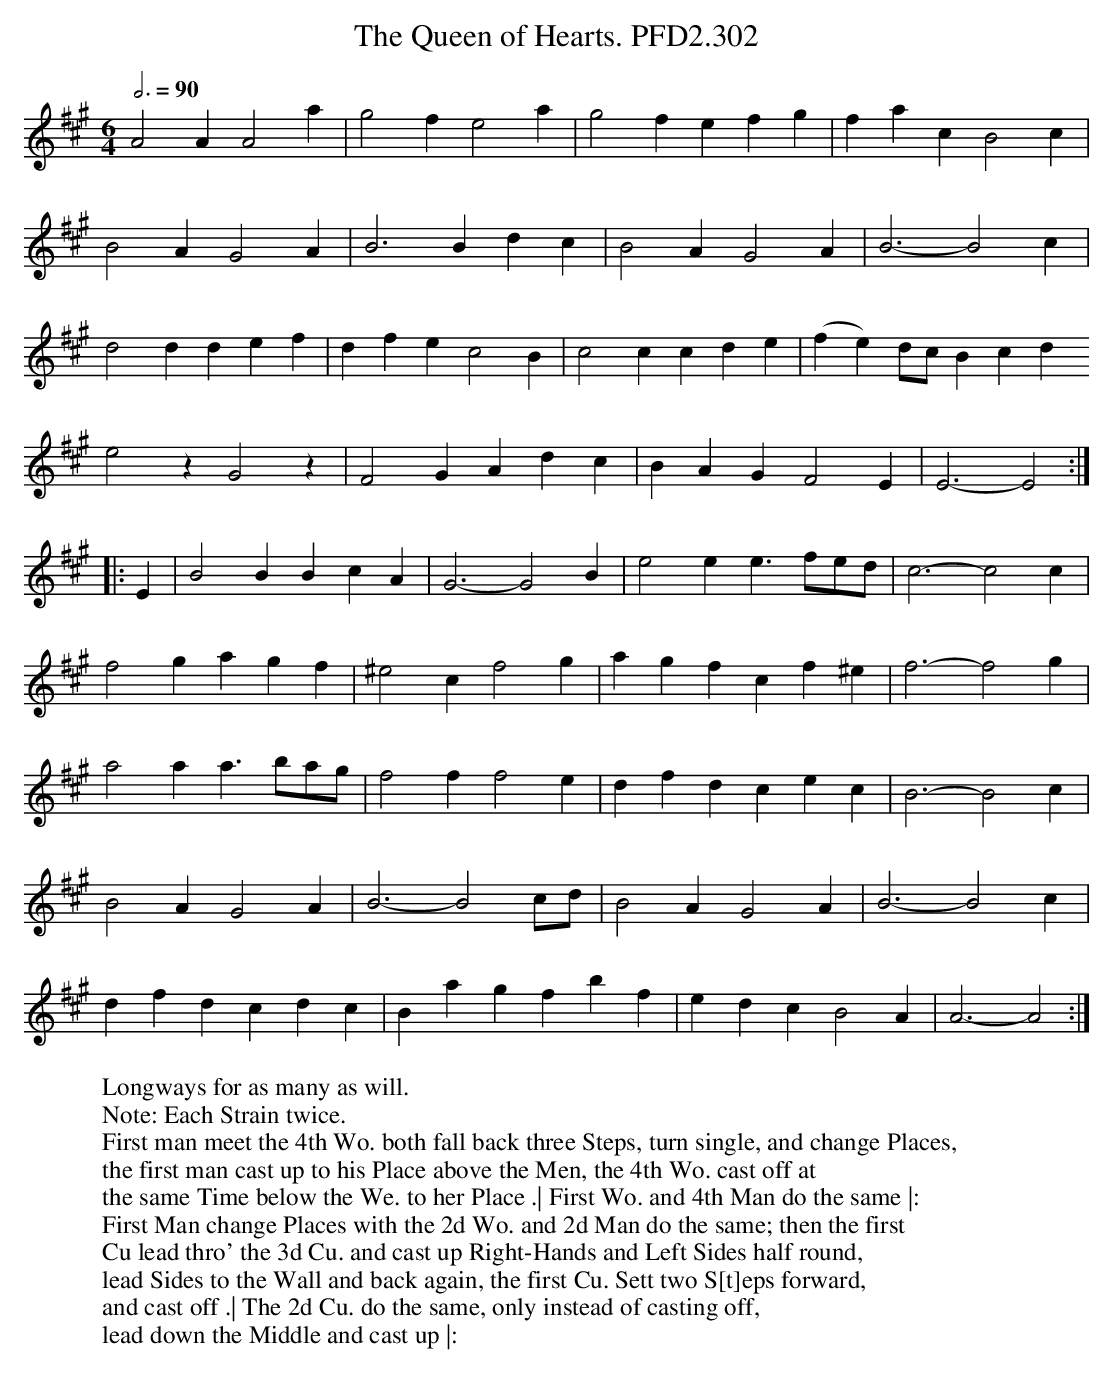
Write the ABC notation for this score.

X:1
T:Queen of Hearts. PFD2.302, The
M:6/4
L:1/4
W:Longways for as many as will.
W:Note: Each Strain twice.
W:First man meet the 4th Wo. both fall back three Steps, turn single, and change Places,
W:the first man cast up to his Place above the Men, the 4th Wo. cast off at
W:the same Time below the We. to her Place .| First Wo. and 4th Man do the same |:
W:First Man change Places with the 2d Wo. and 2d Man do the same; then the first
W:Cu lead thro' the 3d Cu. and cast up Right-Hands and Left Sides half round,
W:lead Sides to the Wall and back again, the first Cu. Sett two S[t]eps forward,
W:and cast off .| The 2d Cu. do the same, only instead of casting off,
W:lead down the Middle and cast up |:
Q:3/4=90
K:A
A2A A2a | g2f e2a | g2f efg | fac B2c |
B2A G2A | B3 Bdc | B2A G2A | B3- B2c |
d2d def | dfe c2B | c2c cde | (fe)d/c/ Bcd
e2z G2z | F2G Adc | BAG F2E | E3- E2 :|
|: E | B2B BcA | G3- G2B | e2e e>fe/d/ | c3- c2c |
f2g agf | ^e2c f2g | agf cf^e | f3- f2g |
a2a a>ba/g/ | f2f f2e | dfd cec | B3- B2c |
B2A G2A | B3- B2c/d/ | B2A G2A | B3- B2c |
dfd cdc | Bag fbf | edc B2A | A3- A2 :|
